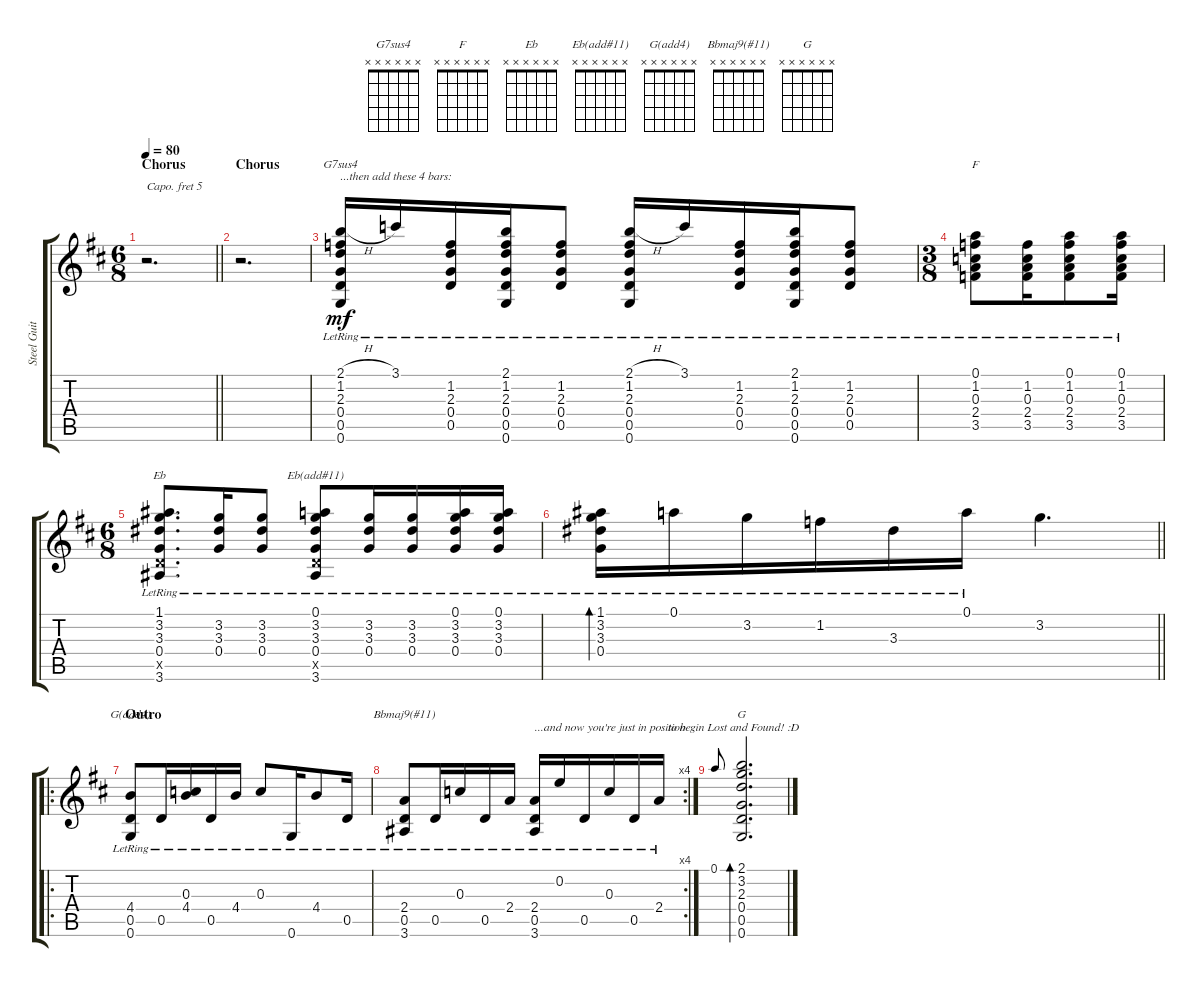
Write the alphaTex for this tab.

\track ("Steel Guitar" "Steel Guit") {instrument acousticguitarsteel}
\staff {score tabs}
\capo 5
\tuning (E4 B3 G3 D3 A2 D2) {hide}
\chord ("G7sus4" x x x x x x)
\chord ("F" x x x x x x)
\chord ("Eb" x x x x x x)
\chord ("Eb(add#11)" x x x x x x)
\chord ("G(add4)" x x x x x x)
\chord ("Bbmaj9(#11)" x x x x x x)
\chord ("G" x x x x x x)
\ts (6 8)
\section ("" "Chorus")
\tempo 80
\clef g2
\barLineRight lightlight
\ks d
r.2{d dy mf} |
\section ("" "Chorus")
r.2{d} |
(2.1{h lr} 1.2{lr} 2.3{lr} 0.4{lr} 0.5{lr} 0.6{lr}).16{ch "G7sus4" txt "...then add these 4 bars:"} 3.1{lr}.16 (1.2{lr} 2.3{lr} 0.4{lr} 0.5{lr}).16 (2.1{lr} 1.2{lr} 2.3{lr} 0.4{lr} 0.5{lr} 0.6{lr}).16 (1.2{lr} 2.3{lr} 0.4{lr} 0.5{lr}).8 (2.1{h lr} 1.2{lr} 2.3{lr} 0.4{lr} 0.5{lr} 0.6{lr}).16 3.1{lr}.16 (1.2{lr} 2.3{lr} 0.4{lr} 0.5{lr}).16 (2.1{lr} 1.2{lr} 2.3{lr} 0.4{lr} 0.5{lr} 0.6).16 (1.2{lr} 2.3{lr} 0.4{lr} 0.5{lr}).8 |
\ts (3 8)
(0.1{lr} 1.2{lr} 0.3{lr} 2.4{lr} 3.5{lr}).8{ch "F"} (1.2{lr} 0.3{lr} 2.4{lr} 3.5{lr}).16 (0.1{lr} 1.2{lr} 0.3{lr} 2.4{lr} 3.5{lr}).8 (0.1{lr} 1.2{lr} 0.3{lr} 2.4{lr} 3.5).16 |
\ts (6 8)
(1.1{lr} 3.2{lr} 3.3{lr} 0.4{lr} 0.5{x} 3.6{lr}).8{d ch "Eb"} (3.2{lr} 3.3{lr} 0.4{lr}).16 (3.2{lr} 3.3{lr} 0.4{lr}).8 (0.1{lr} 3.2{lr} 3.3{lr} 0.4{lr} 0.5{x} 3.6{lr}).8{ch "Eb(add#11)"} (3.2{lr} 3.3{lr} 0.4{lr}).16 (3.2{lr} 3.3{lr} 0.4{lr}).16 (0.1{lr} 3.2{lr} 3.3{lr} 0.4{lr}).16 (0.1{lr} 3.2{lr} 3.3{lr} 0.4{lr}).16 |
\barLineRight lightlight
(1.1{lr} 3.2 3.3 0.4).16{bd 240} 0.1{lr}.16 3.2{lr}.16 1.2{lr}.16 3.3{lr}.16 0.1{lr}.16 3.2.4{d} |
\ro
\section ("" "Outro")
(4.4{lr} 0.5{lr} 0.6{lr}).8{ch "G(add4)"} 0.5{lr}.16 (0.3{lr} 4.4{lr}).16 0.5{lr}.16 4.4{lr}.16 0.3{lr}.8 0.6{lr}.16 4.4{lr}.8 0.5{lr}.16 |
\rc 4
(2.4{lr} 0.5{lr} 3.6{lr}).8{ch "Bbmaj9(#11)"} 0.5{lr}.16 0.3{lr}.16 0.5{lr}.16 2.4{lr}.16 (2.4{lr} 0.5{lr} 3.6{lr}).16{txt "...and now you're just in position"} 0.2{lr}.16 0.5{lr}.16 0.3{lr}.16 0.5{lr}.16 2.4{lr}.16{txt "   to begin Lost and Found! :D"} |
0.1.8{gr onbeat} (2.1 3.2 2.3 0.4 0.5 0.6).2{d bd 240 ch "G"}
